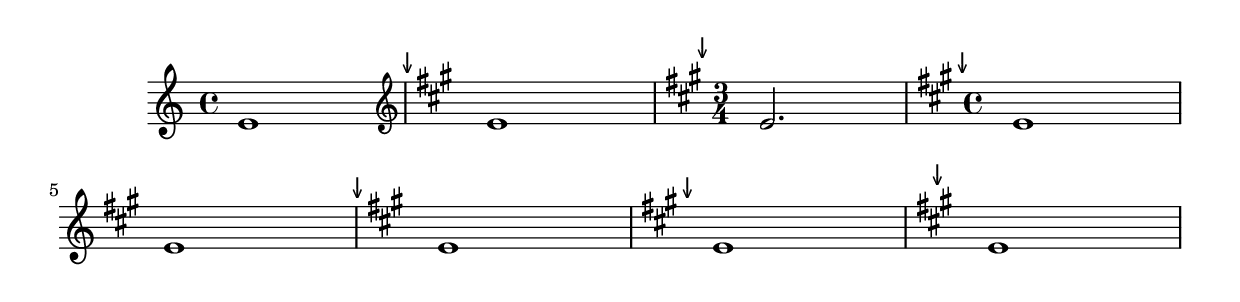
%% Do not edit this file; it is auto-generated from LSR http://lsr.dsi.unimi.it
%% This file is in the public domain.
\version "2.11.38"

\header {
  lsrtags = "text"
 texidoc = "
If specified, text marks may be aligned with notation objects other
than bar lines.  These objects include @code{ambitus},
@code{breathing-sign}, @code{clef}, @code{custos}, @code{staff-bar},
@code{left-edge}, @code{key-cancellation}, @code{key-signature}, and
@code{time-signature}.



In such cases, text marks will be horizontally centered above the
object. However this can be changed, as demonstrated on the second line
of this example (in a score with multiple staves, this setting should
be done for all the staves).


" }
% begin verbatim
\relative c' {
  e1
  
  % the RehearsalMark will be centered above the Clef
  \override Score.RehearsalMark #'break-align-symbols = #'(clef)
  \key a \major
  \clef treble
  \mark "↓"
  e
  
  % the RehearsalMark will be centered above the TimeSignature
  \override Score.RehearsalMark #'break-align-symbols = #'(time-signature)
  \key a \major
  \clef treble
  \time 3/4
  \mark "↓"
  e2.
  
  % the RehearsalMark will be centered above the KeySignature
  \override Score.RehearsalMark #'break-align-symbols = #'(key-signature)
  \key a \major
  \clef treble
  \time 4/4
  \mark "↓"
  e1

  \break
  e
  
  % the RehearsalMark will be aligned with the left edge of the KeySignature
  \once \override Score.KeySignature #'break-align-anchor-alignment = #LEFT
  \mark "↓"
  \key a \major
  e
  
  % the RehearsalMark will be aligned with the right edge of the KeySignature
  \once \override Score.KeySignature #'break-align-anchor-alignment = #RIGHT
  \key a \major
  \mark "↓"
  e
  
  % the RehearsalMark will be aligned with the left edge of the KeySignature
  % and then shifted right by 1 unit.
  \once \override Score.KeySignature #'break-align-anchor = #1
  \key a \major
  \mark "↓"
  e1
}
